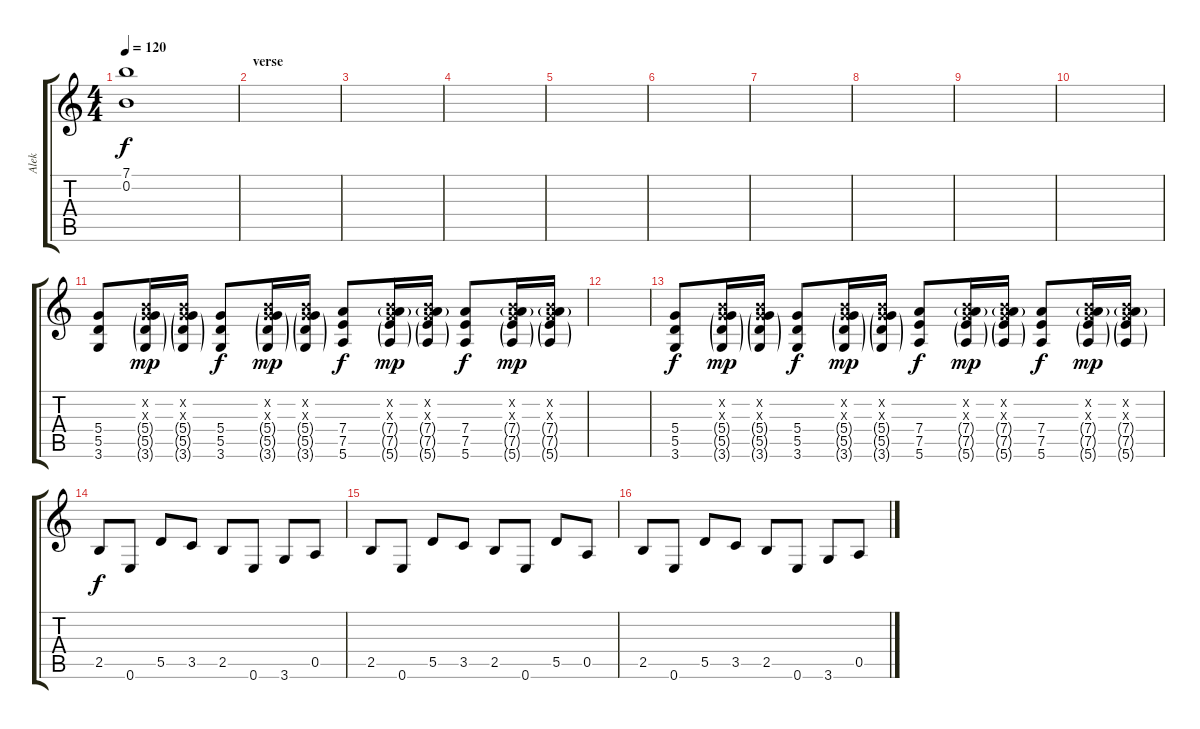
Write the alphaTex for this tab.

\track ("Alek" "Alek") {instrument distortionguitar}
\staff {score tabs}
\tuning (E4 B3 G3 D3 A2 E2) {hide}
\ts (4 4)
\tempo 120
\clef g2
\ks c
(7.1{t} 0.2{t}).1{dy f} |
\section ("" "verse")
|
|
|
|
|
|
|
|
|
(5.4 5.5 3.6).8{volume 12} (0.2{x} 0.3{x} 5.4{g} 5.5{g} 3.6{g}).16{dy mp} (0.2{x} 0.3{x} 5.4{g} 5.5{g} 3.6{g}).16 (5.4 5.5 3.6).8{dy f} (0.2{x} 0.3{x} 5.4{g} 5.5{g} 3.6{g}).16{dy mp} (0.2{x} 0.3{x} 5.4{g} 5.5{g} 3.6{g}).16 (7.4 7.5 5.6).8{dy f} (0.2{x} 0.3{x} 7.4{g} 7.5{g} 5.6{g}).16{dy mp} (0.2{x} 0.3{x} 7.4{g} 7.5{g} 5.6{g}).16 (7.4 7.5 5.6).8{dy f} (0.2{x} 0.3{x} 7.4{g} 7.5{g} 5.6{g}).16{dy mp} (0.2{x} 0.3{x} 7.4{g} 7.5{g} 5.6{g}).16 |
|
(5.4 5.5 3.6).8{dy f} (0.2{x} 0.3{x} 5.4{g} 5.5{g} 3.6{g}).16{dy mp} (0.2{x} 0.3{x} 5.4{g} 5.5{g} 3.6{g}).16 (5.4 5.5 3.6).8{dy f} (0.2{x} 0.3{x} 5.4{g} 5.5{g} 3.6{g}).16{dy mp} (0.2{x} 0.3{x} 5.4{g} 5.5{g} 3.6{g}).16 (7.4 7.5 5.6).8{dy f} (0.2{x} 0.3{x} 7.4{g} 7.5{g} 5.6{g}).16{dy mp} (0.2{x} 0.3{x} 7.4{g} 7.5{g} 5.6{g}).16 (7.4 7.5 5.6).8{dy f} (0.2{x} 0.3{x} 7.4{g} 7.5{g} 5.6{g}).16{dy mp} (0.2{x} 0.3{x} 7.4{g} 7.5{g} 5.6{g}).16 |
2.5.8{dy f volume 14} 0.6.8 5.5.8 3.5.8 2.5.8 0.6.8 3.6.8 0.5.8 |
2.5.8 0.6.8 5.5.8 3.5.8 2.5.8 0.6.8 5.5.8 0.5.8 |
2.5.8 0.6.8 5.5.8 3.5.8 2.5.8 0.6.8 3.6.8 0.5.8
